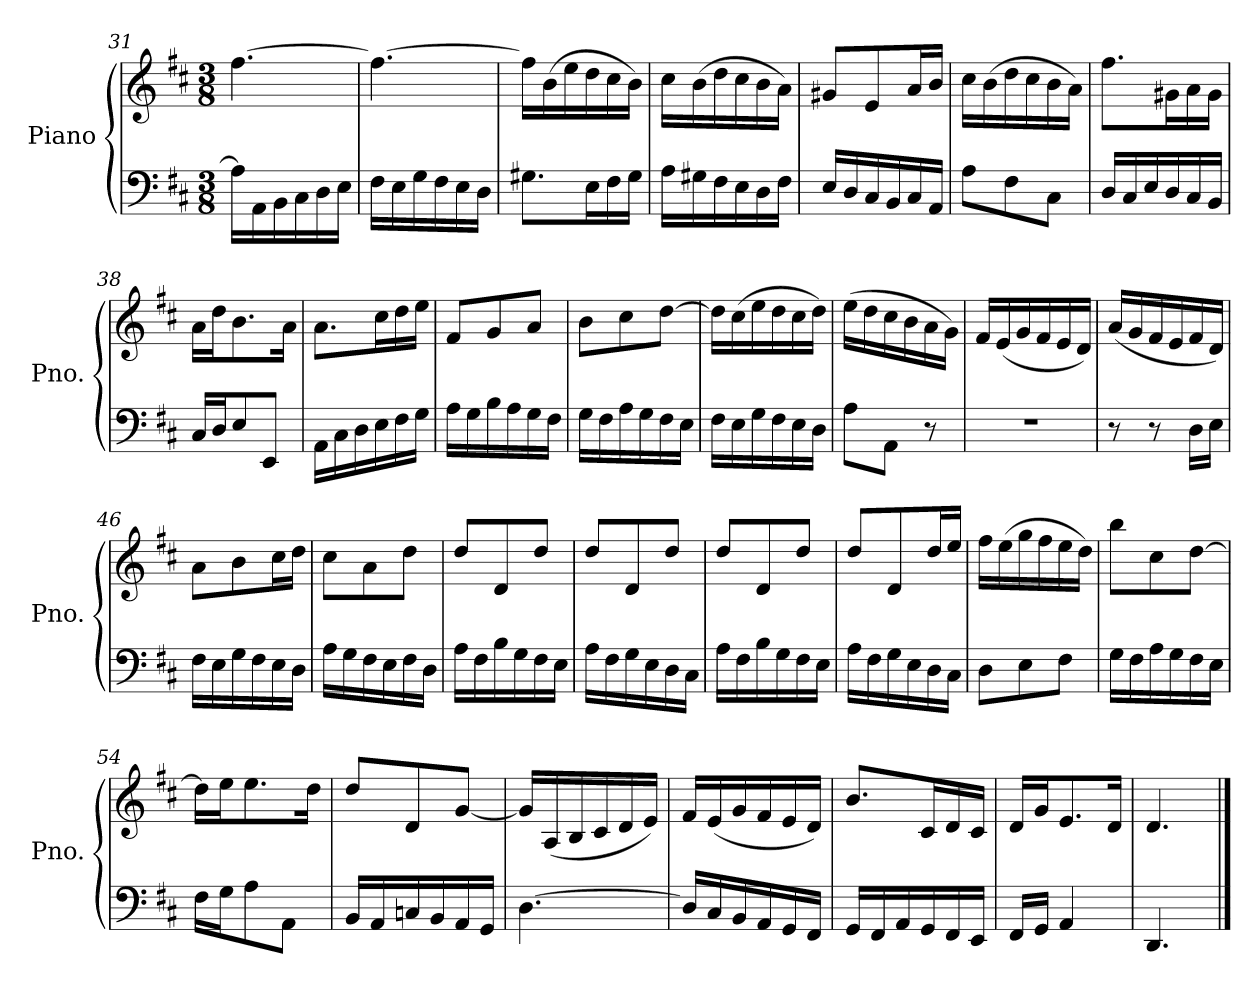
**kern	**kern
*part1	*part1
*staff2	*staff1
*I"Piano	*
*I'Pno.	*
*clefF4	*clefG2
*k[f#c#]	*k[f#c#]
*M3/8	*M3/8
=31	=31
16A\LL]	[4.ff#\
16AA\	.
16BB\	.
16C#\	.
16D\	.
16E\JJ	.
=32	=32
16F#\LL	4.ff#\_
16E\	.
16G\	.
16F#\	.
16E\	.
16D\JJ	.
=33	=33
8.G#X\L	16ff#\LL]
.	(>16b\
.	16ee\
16E\L	16dd\
16F#\	16cc#\
16G#\JJ	16b\JJ)
=34	=34
16A\LL	16cc#\LL
16G#X\	(>16b\
16F#\	16dd\
16E\	16cc#\
16D\	16b\
16F#\JJ	16a\JJ)
=35	=35
16E/LL	8g#X/L
16D/	.
16C#/	8e/
16BB/	.
16C#/	16a/L
16AA/JJ	16b/JJ
=36	=36
8A\L	16cc#\LL
.	(>16b\
8F#\	16dd\
.	16cc#\
8C#\J	16b\
.	16a\JJ)
=37	=37
16D/LL	8.ff#\L
16C#/	.
16E/	.
16D/	16g#X\L
16C#/	16a\
16BB/JJ	16g#\JJ
=38	=38
16C#/LL	16a\LL
16D/J	16dd\J
8E/	8.b\
8EE/J	.
.	16a\Jk
=39	=39
16AA\LL	8.a\L
16C#\	.
16D\	.
16E\	16cc#\L
16F#\	16dd\
16G\JJ	16ee\JJ
=40	=40
16A\LL	8f#/L
16G\	.
16B\	8g/
16A\	.
16G\	8a/J
16F#\JJ	.
=41	=41
16G\LL	8b\L
16F#\	.
16A\	8cc#\
16G\	.
16F#\	[8dd\J
16E\JJ	.
=42	=42
16F#\LL	16dd\LL]
16E\	(>16cc#\
16G\	16ee\
16F#\	16dd\
16E\	16cc#\
16D\JJ	16dd\JJ)
=43	=43
8A\L	(>16ee\LL
.	16dd\
8AA\J	16cc#\
.	16b\
8r	16a\
.	16g\JJ)
=44	=44
4.r	16f#/LL
.	(<16e/
.	16g/
.	16f#/
.	16e/
.	16d/JJ)
=45	=45
8r	(<16a/LL
.	16g/
8r	16f#/
.	16e/
16D\LL	16f#/
16E\JJ	16d/JJ)
=46	=46
16F#\LL	8a\L
16E\	.
16G\	8b\
16F#\	.
16E\	16cc#\L
16D\JJ	16dd\JJ
=47	=47
16A\LL	8cc#\L
16G\	.
16F#\	8a\
16E\	.
16F#\	8dd\J
16D\JJ	.
=48	=48
16A\LL	8dd/L
16F#\	.
16B\	8d/
16G\	.
16F#\	8dd/J
16E\JJ	.
=49	=49
16A\LL	8dd/L
16F#\	.
16G\	8d/
16E\	.
16D\	8dd/J
16C#\JJ	.
=50	=50
16A\LL	8dd/L
16F#\	.
16B\	8d/
16G\	.
16F#\	8dd/J
16E\JJ	.
=51	=51
16A\LL	8dd/L
16F#\	.
16G\	8d/
16E\	.
16D\	16dd/L
16C#\JJ	16ee/JJ
=52	=52
8D\L	16ff#\LL
.	(>16ee\
8E\	16gg\
.	16ff#\
8F#\J	16ee\
.	16dd\JJ)
=53	=53
16G\LL	8bb\L
16F#\	.
16A\	8cc#\
16G\	.
16F#\	[8dd\J
16E\JJ	.
=54	=54
16F#\LL	16dd\LL]
16G\J	16ee\J
8A\	8.ee\
8AA\J	.
.	16dd\Jk
=55	=55
16BB/LL	8dd/L
16AA/	.
16Cn/	8d/
16BB/	.
16AA/	[8g/J
16GG/JJ	.
=56	=56
[4.D\	16g/LL]
.	(<16A/
.	16B/
.	16c#/
.	16d/
.	16e/JJ)
=57	=57
16D/LL]	16f#/LL
16C#/	(<16e/
16BB/	16g/
16AA/	16f#/
16GG/	16e/
16FF#/JJ	16d/JJ)
=58	=58
16GG/LL	8.b/L
16FF#/	.
16AA/	.
16GG/	16c#/L
16FF#/	16d/
16EE/JJ	16c#/JJ
=59	=59
16FF#/LL	16d/LL
16GG/JJ	16g/J
4AA/	8.e/
.	16d/Jk
=60	=60
4.DD/	4.d/
==	==
*-	*-
